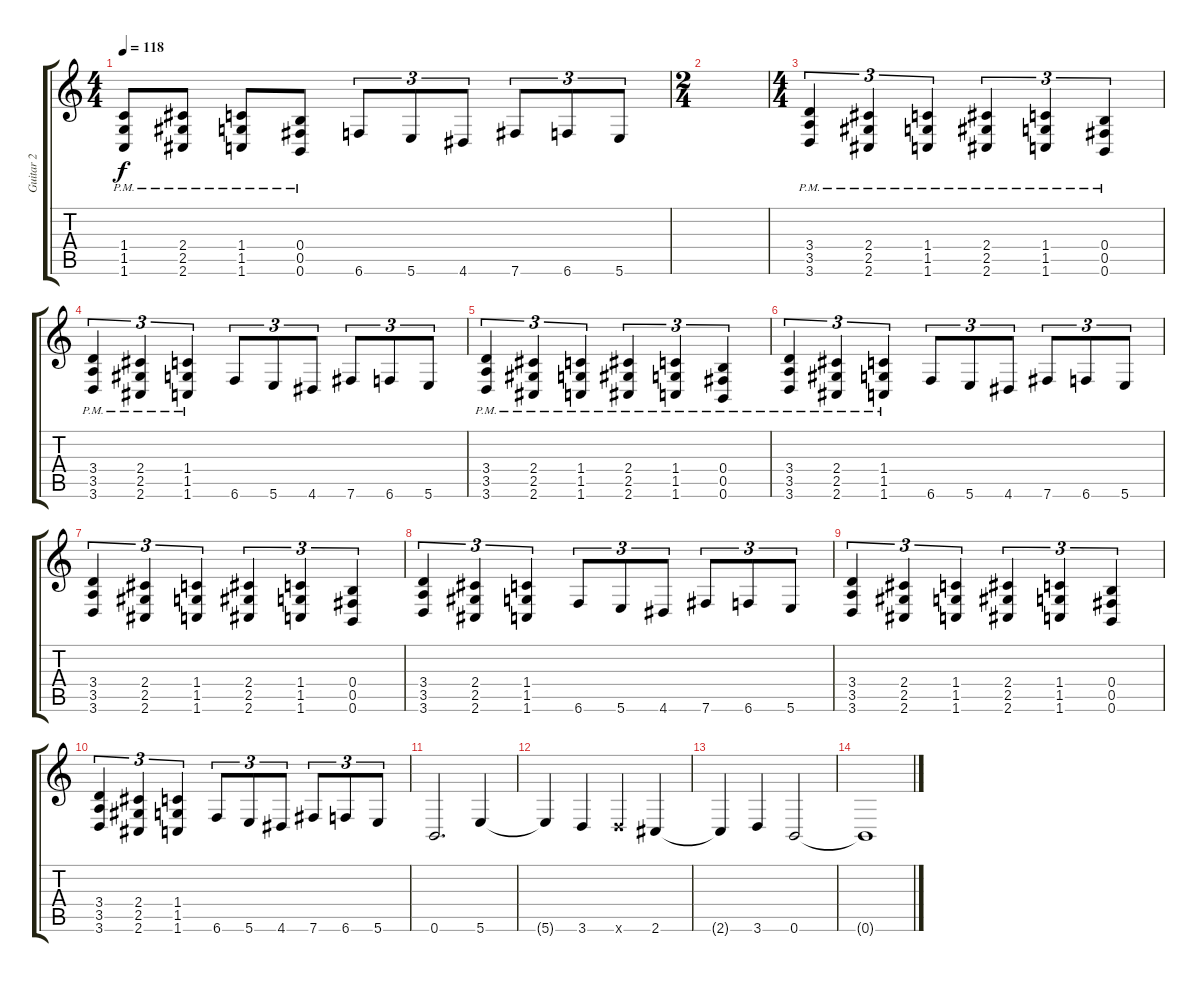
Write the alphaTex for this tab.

\track ("Guitar 2" "Guitar 2") {instrument electricguitarclean}
\staff {score tabs}
\tuning (Db4 Ab3 E3 B2 Gb2 B1) {hide}
\ts (4 4)
\tempo 118
\clef g2
\ks c
(1.4{pm} 1.5{pm} 1.6{pm}).8{dy f} (2.4{pm} 2.5{pm} 2.6{pm}).8 (1.4{pm} 1.5{pm} 1.6{pm}).8 (0.4{pm} 0.5{pm} 0.6{pm}).8 6.6.8{tu (3 2)} 5.6.8{tu (3 2)} 4.6.8{tu (3 2)} 7.6.8{tu (3 2)} 6.6.8{tu (3 2)} 5.6.8{tu (3 2)} |
\ts (2 4)
|
\ts (4 4)
(3.4{pm} 3.5{pm} 3.6{pm}).4{tu (3 2)} (2.4{pm} 2.5{pm} 2.6{pm}).4{tu (3 2)} (1.4{pm} 1.5{pm} 1.6{pm}).4{tu (3 2)} (2.4{pm} 2.5{pm} 2.6{pm}).4{tu (3 2)} (1.4{pm} 1.5{pm} 1.6{pm}).4{tu (3 2)} (0.4{pm} 0.5{pm} 0.6{pm}).4{tu (3 2)} |
(3.4{pm} 3.5{pm} 3.6{pm}).4{tu (3 2)} (2.4{pm} 2.5{pm} 2.6{pm}).4{tu (3 2)} (1.4{pm} 1.5{pm} 1.6{pm}).4{tu (3 2)} 6.6.8{tu (3 2)} 5.6.8{tu (3 2)} 4.6.8{tu (3 2)} 7.6.8{tu (3 2)} 6.6.8{tu (3 2)} 5.6.8{tu (3 2)} |
(3.4{pm} 3.5{pm} 3.6{pm}).4{tu (3 2)} (2.4{pm} 2.5{pm} 2.6{pm}).4{tu (3 2)} (1.4{pm} 1.5{pm} 1.6{pm}).4{tu (3 2)} (2.4{pm} 2.5{pm} 2.6{pm}).4{tu (3 2)} (1.4{pm} 1.5{pm} 1.6{pm}).4{tu (3 2)} (0.4{pm} 0.5{pm} 0.6{pm}).4{tu (3 2)} |
(3.4{pm} 3.5{pm} 3.6{pm}).4{tu (3 2)} (2.4{pm} 2.5{pm} 2.6{pm}).4{tu (3 2)} (1.4{pm} 1.5{pm} 1.6{pm}).4{tu (3 2)} 6.6.8{tu (3 2)} 5.6.8{tu (3 2)} 4.6.8{tu (3 2)} 7.6.8{tu (3 2)} 6.6.8{tu (3 2)} 5.6.8{tu (3 2)} |
(3.4 3.5 3.6).4{tu (3 2)} (2.4 2.5 2.6).4{tu (3 2)} (1.4 1.5 1.6).4{tu (3 2)} (2.4 2.5 2.6).4{tu (3 2)} (1.4 1.5 1.6).4{tu (3 2)} (0.4 0.5 0.6).4{tu (3 2)} |
(3.4 3.5 3.6).4{tu (3 2)} (2.4 2.5 2.6).4{tu (3 2)} (1.4 1.5 1.6).4{tu (3 2)} 6.6.8{tu (3 2)} 5.6.8{tu (3 2)} 4.6.8{tu (3 2)} 7.6.8{tu (3 2)} 6.6.8{tu (3 2)} 5.6.8{tu (3 2)} |
(3.4 3.5 3.6).4{tu (3 2)} (2.4 2.5 2.6).4{tu (3 2)} (1.4 1.5 1.6).4{tu (3 2)} (2.4 2.5 2.6).4{tu (3 2)} (1.4 1.5 1.6).4{tu (3 2)} (0.4 0.5 0.6).4{tu (3 2)} |
(3.4 3.5 3.6).4{tu (3 2)} (2.4 2.5 2.6).4{tu (3 2)} (1.4 1.5 1.6).4{tu (3 2)} 6.6.8{tu (3 2)} 5.6.8{tu (3 2)} 4.6.8{tu (3 2)} 7.6.8{tu (3 2)} 6.6.8{tu (3 2)} 5.6.8{tu (3 2)} |
0.6.2{d} 5.6.4 |
5.6{t}.4 3.6.4 3.6{x}.4 2.6.4 |
2.6{t}.4 3.6.4 0.6.2 |
0.6{t}.1
